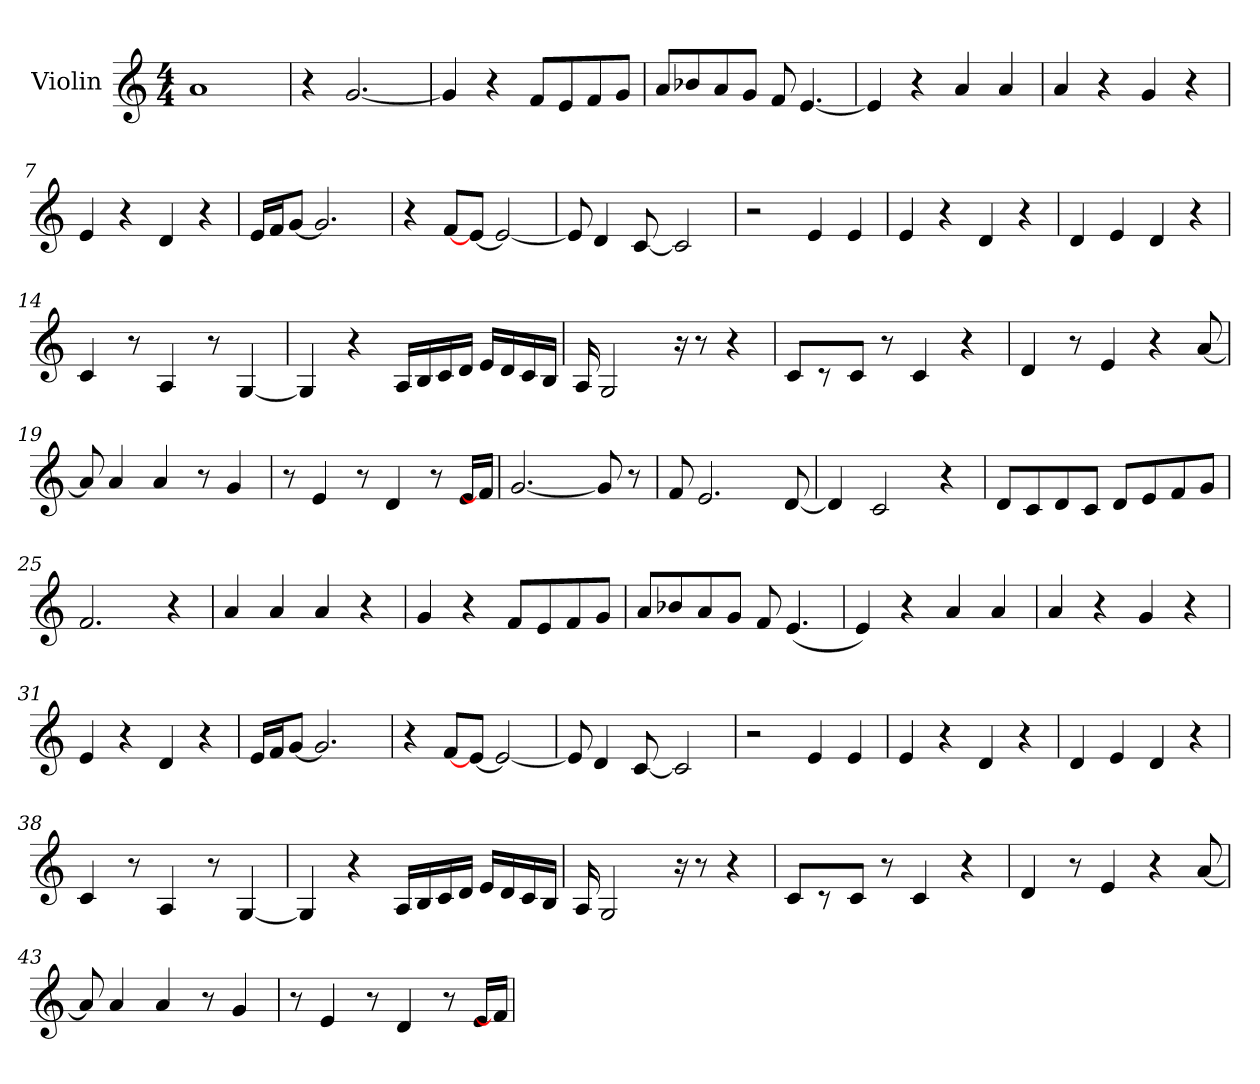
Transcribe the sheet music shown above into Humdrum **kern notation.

**kern
*part1
*staff1
*I"Violin
*clefG2
*k[]
*C:
*M4/4
*MM60
=1
1a
=2
4r
[2.g/
=3
4g/]
4r
8f/L
8e/
8f/
8g/J
=4
8a/L
8b-X/
8a/
8g/J
8f/
[4.e/
=5
4e/]
4r
4a/
4a/
!!LO:LB:g=z
=6
4a/
4r
4g/
4r
=7
4e/
4r
4d/
4r
=8
16e/LL
16f/J
[8g/J
2.g/]
=9
4r
[8f/L
[8e/J
2e/_
=10
8e/]
4d/
[8c/
2c/]
!!LO:LB:g=z
=11
2r
4e/
4e/
=12
4e/
4r
4d/
4r
=13
4d/
4e/
4d/
4r
=14
4c/
8r
4A/
8r
[4G/
=15
4G/]
4r
16A/LL
16B/
16c/
16d/JJ
16e/LL
16d/
16c/
16B/JJ
!!LO:LB:g=z
=16
16A/
2G/
16r
8r
4r
=17
8c/L
8r
8c/J
8r
4c/
4r
=18
4d/
8r
4e/
4r
[8a/
=19
8a/]
4a/
4a/
8r
4g/
=20
8r
4e/
8r
4d/
8r
16e/LL
16f/JJ]
!!LO:LB:g=z
=21
[2.g/
8g/]
8r
=22
8f/
2.e/
[8d/
=23
4d/]
2c/
4r
=24
8d/L
8c/
8d/
8c/J
8d/L
8e/
8f/
8g/J
=25
2.f/
4r
=26
4a/
4a/
4a/
4r
!!LO:LB:g=z
=27
4g/
4r
8f/L
8e/
8f/
8g/J
=28
8a/L
8b-X/
8a/
8g/J
8f/
(4.e/
=29
4e/)
4r
4a/
4a/
=30
4a/
4r
4g/
4r
=31
4e/
4r
4d/
4r
!!LO:LB:g=z
=32
16e/LL
16f/J
[8g/J
2.g/]
=33
4r
[8f/L
[8e/J
2e/_
=34
8e/]
4d/
[8c/
2c/]
=35
2r
4e/
4e/
=36
4e/
4r
4d/
4r
!!LO:LB:g=z
=37
4d/
4e/
4d/
4r
=38
4c/
8r
4A/
8r
[4G/
=39
4G/]
4r
16A/LL
16B/
16c/
16d/JJ
16e/LL
16d/
16c/
16B/JJ
=40
16A/
2G/
16r
8r
4r
=41
8c/L
8r
8c/J
8r
4c/
4r
!!LO:PB:g=z
=42
4d/
8r
4e/
4r
[8a/
=43
8a/]
4a/
4a/
8r
4g/
=44
8r
4e/
8r
4d/
8r
16e/LL
16f/JJ]
=
*-
